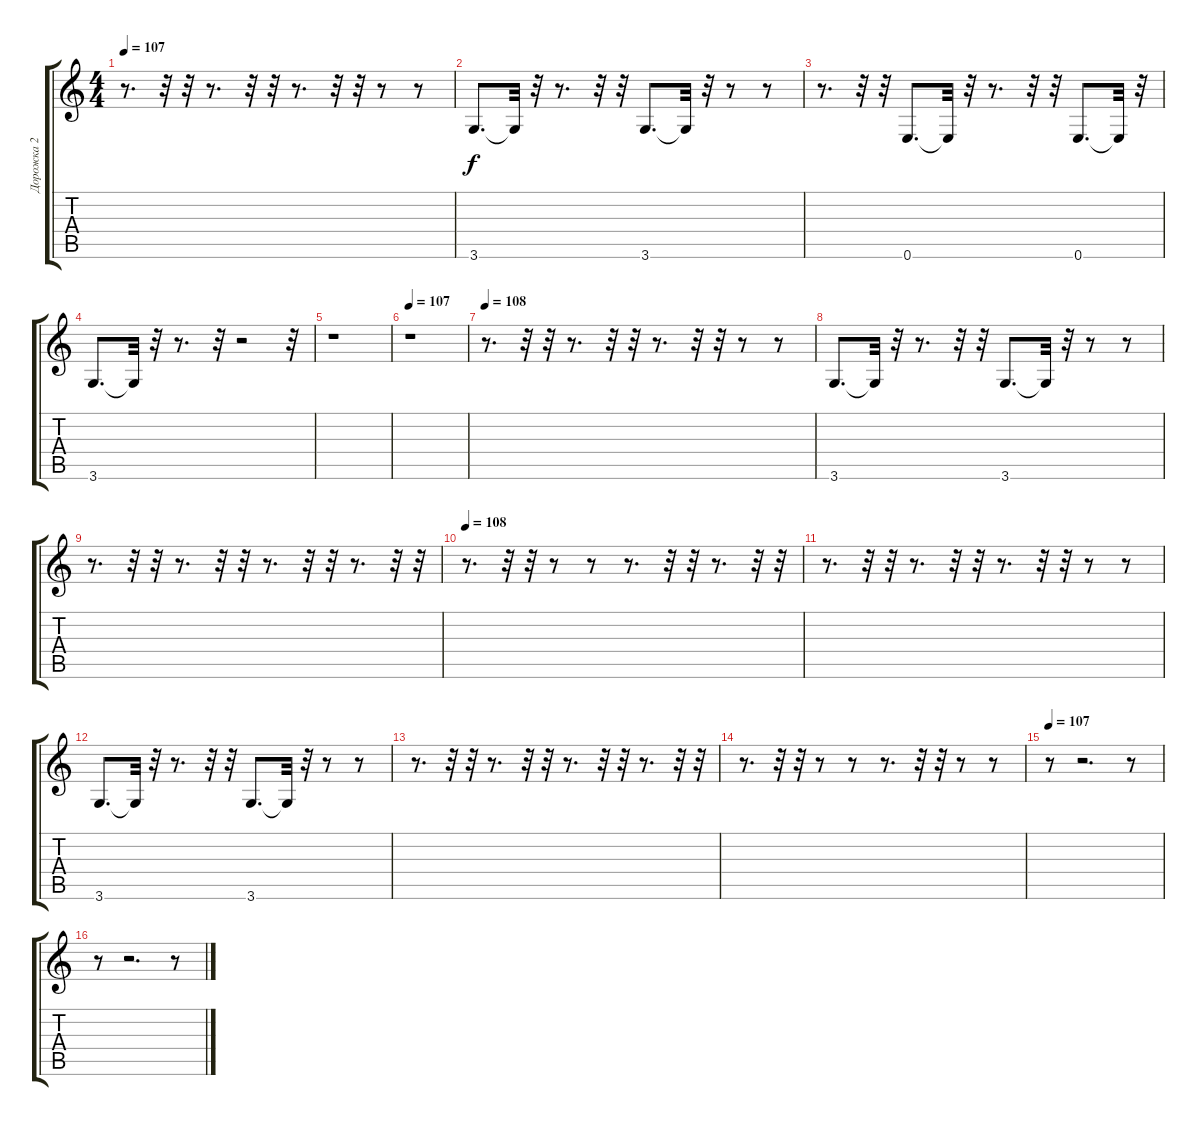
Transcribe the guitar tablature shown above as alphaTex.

\track ("Дорожка 2" "Дорожка 2") {instrument electricbassfinger}
\staff {score tabs}
\tuning (E4 B3 G3 D3 A2 E2) {hide}
\ts (4 4)
\tempo 107
\clef g2
\ks c
r.8{d dy f} r.32 r.32 r.8{d} r.32 r.32 r.8{d} r.32 r.32 r.8 r.8 |
3.6.8{d} 3.6{t}.32 r.32 r.8{d} r.32 r.32 3.6.8{d} 3.6{t}.32 r.32 r.8 r.8 |
r.8{d} r.32 r.32 0.6.8{d} 0.6{t}.32 r.32 r.8{d} r.32 r.32 0.6.8{d} 0.6{t}.32 r.32 |
3.6.8{d} 3.6{t}.32 r.32 r.8{d} r.32 r.2 r.32 |
r.1 |
\tempo 107
r.1 |
\tempo 108
r.8{d} r.32 r.32 r.8{d} r.32 r.32 r.8{d} r.32 r.32 r.8 r.8 |
3.6.8{d} 3.6{t}.32 r.32 r.8{d} r.32 r.32 3.6.8{d} 3.6{t}.32 r.32 r.8 r.8 |
r.8{d} r.32 r.32 r.8{d} r.32 r.32 r.8{d} r.32 r.32 r.8{d} r.32 r.32 |
\tempo 108
r.8{d} r.32 r.32 r.8 r.8 r.8{d} r.32 r.32 r.8{d} r.32 r.32 |
r.8{d} r.32 r.32 r.8{d} r.32 r.32 r.8{d} r.32 r.32 r.8 r.8 |
3.6.8{d} 3.6{t}.32 r.32 r.8{d} r.32 r.32 3.6.8{d} 3.6{t}.32 r.32 r.8 r.8 |
r.8{d} r.32 r.32 r.8{d} r.32 r.32 r.8{d} r.32 r.32 r.8{d} r.32 r.32 |
r.8{d} r.32 r.32 r.8 r.8 r.8{d} r.32 r.32 r.8 r.8 |
\tempo 107
r.8 r.2{d} r.8 |
r.8 r.2{d} r.8
